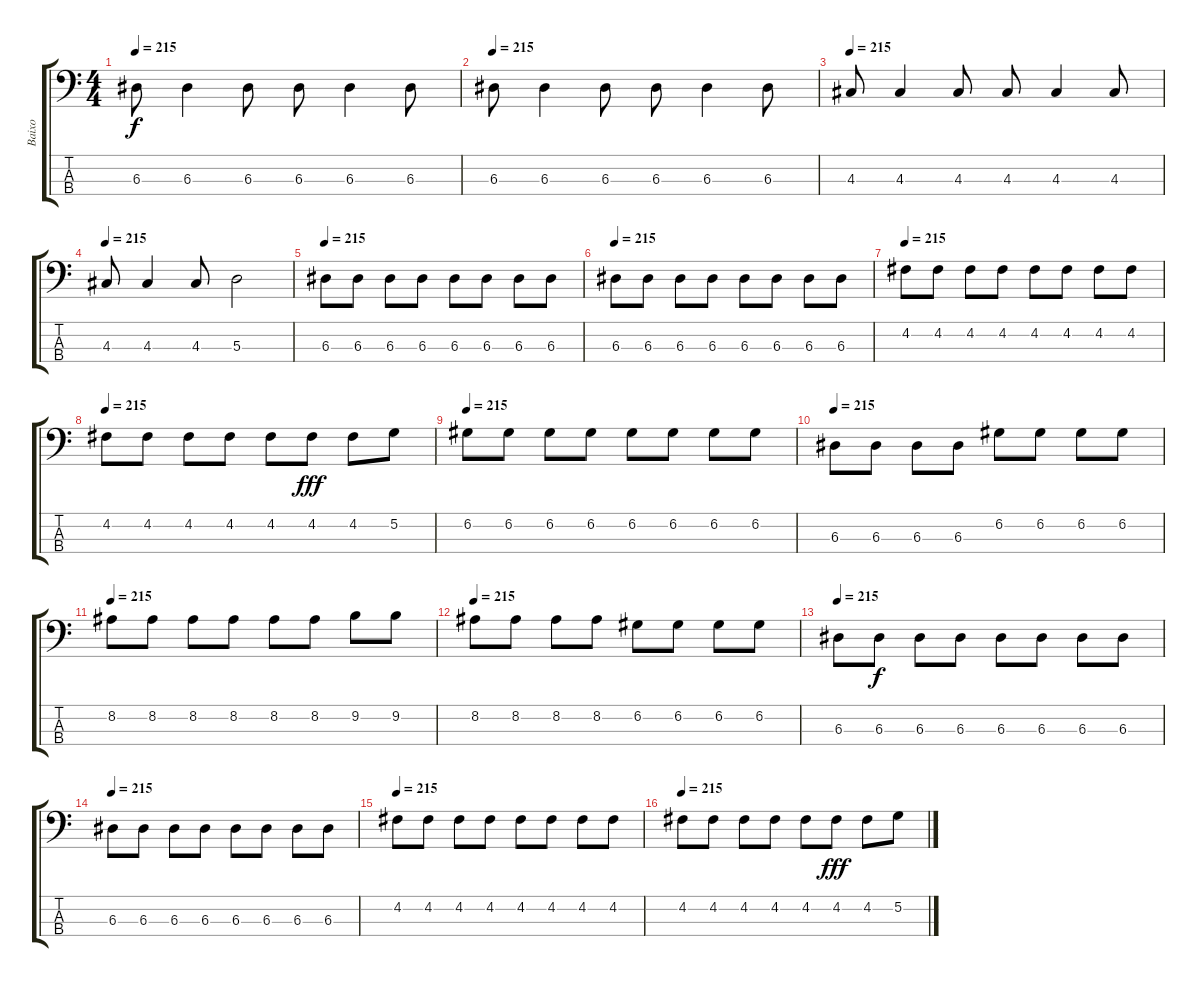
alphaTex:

\track ("Baixo" "Baixo") {instrument electricbasspick}
\staff {score tabs}
\tuning (G2 D2 A1 E1) {hide}
\ts (4 4)
\tempo 215
\clef f4
\ks c
6.3.8{dy f} 6.3.4 6.3.8 6.3.8 6.3.4 6.3.8 |
\tempo 215
6.3.8 6.3.4 6.3.8 6.3.8 6.3.4 6.3.8 |
\tempo 215
4.3.8 4.3.4 4.3.8 4.3.8 4.3.4 4.3.8 |
\tempo 215
4.3.8 4.3.4 4.3.8 5.3.2 |
\tempo 215
6.3.8 6.3.8 6.3.8 6.3.8 6.3.8 6.3.8 6.3.8 6.3.8 |
\tempo 215
6.3.8 6.3.8 6.3.8 6.3.8 6.3.8 6.3.8 6.3.8 6.3.8 |
\tempo 215
4.2.8 4.2.8 4.2.8 4.2.8 4.2.8 4.2.8 4.2.8 4.2.8 |
\tempo 215
4.2.8 4.2.8 4.2.8 4.2.8 4.2.8 4.2.8{dy fff} 4.2.8 5.2.8 |
\tempo 215
6.2.8 6.2.8 6.2.8 6.2.8 6.2.8 6.2.8 6.2.8 6.2.8 |
\tempo 215
6.3.8 6.3.8 6.3.8 6.3.8 6.2.8 6.2.8 6.2.8 6.2.8 |
\tempo 215
8.2.8 8.2.8 8.2.8 8.2.8 8.2.8 8.2.8 9.2.8 9.2.8 |
\tempo 215
8.2.8 8.2.8 8.2.8 8.2.8 6.2.8 6.2.8 6.2.8 6.2.8 |
\tempo 215
6.3.8 6.3.8{dy f} 6.3.8 6.3.8 6.3.8 6.3.8 6.3.8 6.3.8 |
\tempo 215
6.3.8 6.3.8 6.3.8 6.3.8 6.3.8 6.3.8 6.3.8 6.3.8 |
\tempo 215
4.2.8 4.2.8 4.2.8 4.2.8 4.2.8 4.2.8 4.2.8 4.2.8 |
\tempo 215
4.2.8 4.2.8 4.2.8 4.2.8 4.2.8 4.2.8{dy fff} 4.2.8 5.2.8
